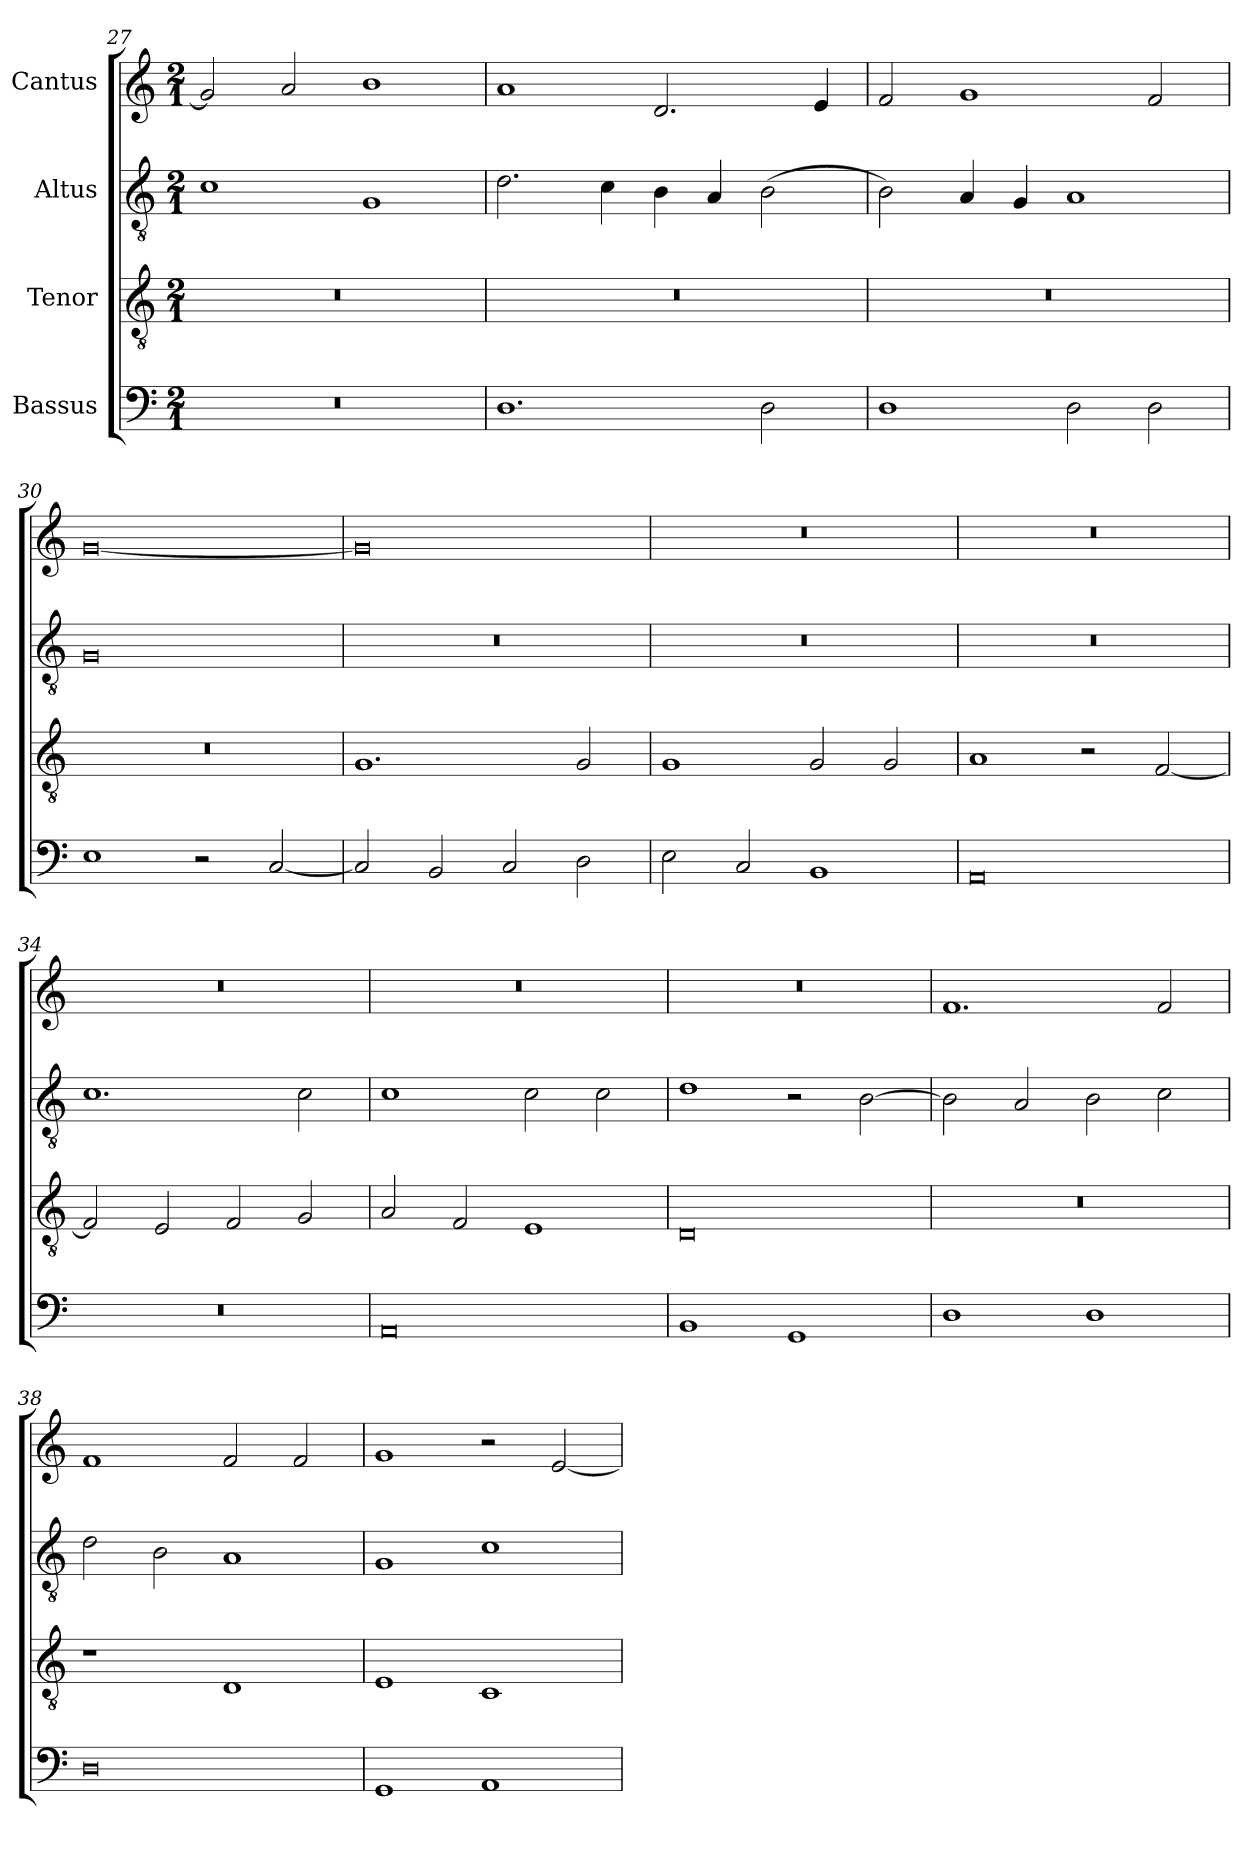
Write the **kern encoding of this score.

**kern	**kern	**kern	**kern
*part4	*part3	*part2	*part1
*staff4	*staff3	*staff2	*staff1
*I"Bassus	*I"Tenor	*I"Altus	*I"Cantus
*clefF4	*clefGv2	*clefGv2	*clefG2
*	*ITrd7c12	*ITrd7c12	*
*k[]	*k[]	*k[]	*k[]
*C:	*C:	*C:	*C:
*M2/1	*M2/1	*M2/1	*M2/1
=27	=27	=27	=27
!LO:N:vis=1	!LO:N:vis=1	!	!
0r	0r	1Ci	2gi/]
.	.	.	2ai/
.	.	1GGi	1bi
=28	=28	=28	=28
!	!LO:N:vis=1	!	!
1.Di	0r	2.Di\	1ai
.	.	4Ci\	.
.	.	4BBi\	2.di/
.	.	4AAi/	.
2Di\	.	(2BBi\	.
.	.	.	4ei/
=29	=29	=29	=29
!	!LO:N:vis=1	!	!
1Di	0r	2BBi\)	2fi/
.	.	4AAi/	1gi
.	.	4GGi/	.
2Di\	.	1AAi	.
2Di\	.	.	2fi/
!!LO:LB:g=z
=30	=30	=30	=30
!	!LO:N:vis=1	!	!
1Ei	0r	0GGi	[<0gi
2r	.	.	.
[<2Ci/	.	.	.
=31	=31	=31	=31
!	!	!LO:N:vis=1	!
2Ci/]	1.GGi	0r	0gi]
2BBi/	.	.	.
2Ci/	.	.	.
2Di\	2GGi/	.	.
=32	=32	=32	=32
!	!	!LO:N:vis=1	!LO:N:vis=1
2Ei\	1GGi	0r	0r
2Ci/	.	.	.
1BBi	2GGi/	.	.
.	2GGi/	.	.
=33	=33	=33	=33
!	!	!LO:N:vis=1	!LO:N:vis=1
0AAi	1AAi	0r	0r
.	2r	.	.
.	[<2FFi/	.	.
=34	=34	=34	=34
!LO:N:vis=1	!	!	!LO:N:vis=1
0r	2FFi/]	1.Ci	0r
.	2EEi/	.	.
.	2FFi/	.	.
.	2GGi/	2Ci\	.
=35	=35	=35	=35
!	!	!	!LO:N:vis=1
0AAi	2AAi/	1Ci	0r
.	2FFi/	.	.
.	1EEi	2Ci\	.
.	.	2Ci\	.
!!LO:PB:g=z
=36	=36	=36	=36
!	!	!	!LO:N:vis=1
1BBi	0DDi	1Di	0r
1GGi	.	2r	.
.	.	[>2BBi\	.
=37	=37	=37	=37
!	!LO:N:vis=1	!	!
1Di	0r	2BBi\]	1.fi
.	.	2AAi/	.
1Di	.	2BBi\	.
.	.	2Ci\	2fi/
=38	=38	=38	=38
0Di	1r	2Di\	1fi
.	.	2BBi\	.
.	1DDi	1AAi	2fi/
.	.	.	2fi/
=39	=39	=39	=39
1GGi	1EEi	1GGi	1gi
1AAi	1CCi	1Ci	2r
.	.	.	[<2ei/
=	=	=	=
*-	*-	*-	*-
